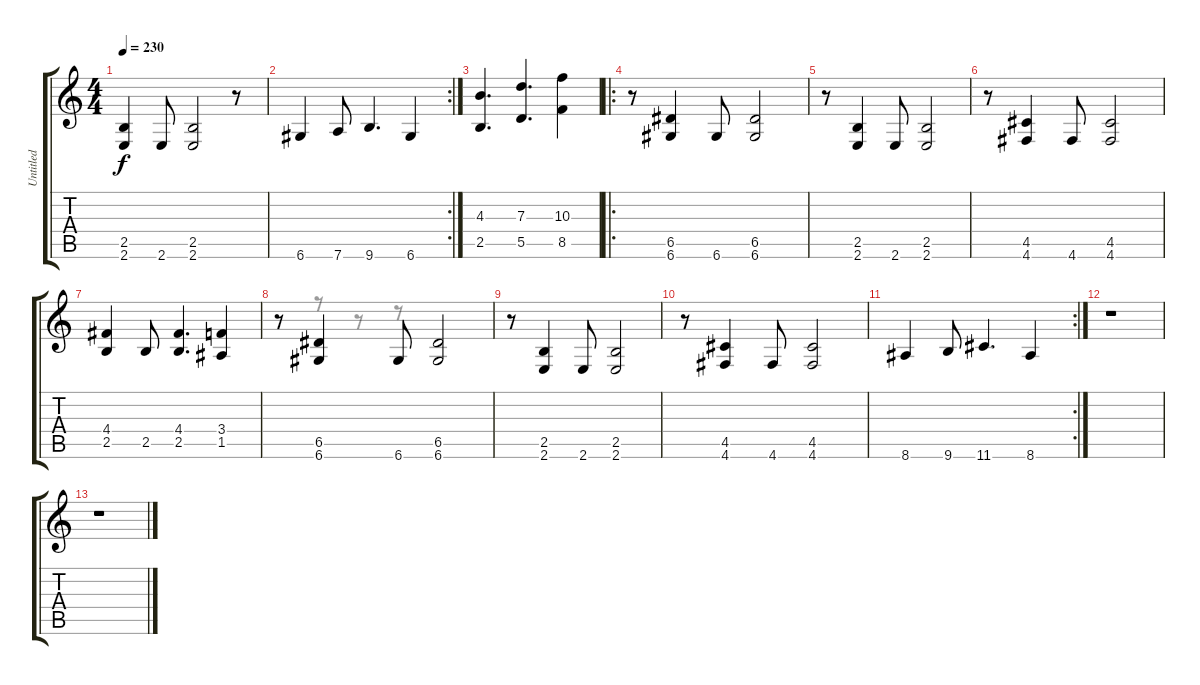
\track ("Untitled" "Untitled") {instrument distortionguitar}
\staff {score tabs}
\tuning (E4 B3 G3 D3 A2 D2) {hide}
\voice
\ts (4 4)
\tempo 230
\clef g2
\ks c
(2.5 2.6).4{dy f} 2.6.8 (2.5 2.6).2 r.8 |
\rc 2
6.6.4 7.6.8 9.6.4{d} 6.6.4 |
(4.3 2.5).4{d} (7.3 5.5).4{d} (10.3 8.5).4 |
\ro
r.8 (6.5 6.6).4 6.6.8 (6.5 6.6).2 |
r.8 (2.5 2.6).4 2.6.8 (2.5 2.6).2 |
r.8 (4.5 4.6).4 4.6.8 (4.5 4.6).2 |
(4.4 2.5).4 2.5.8 (4.4 2.5).4{d} (3.4 1.5).4 |
r.8 (6.5 6.6).4 6.6.8 (6.5 6.6).2 |
r.8 (2.5 2.6).4 2.6.8 (2.5 2.6).2 |
r.8 (4.5 4.6).4 4.6.8 (4.5 4.6).2 |
\rc 2
8.6.4 9.6.8 11.6.4{d} 8.6.4 |
r.1 |
r.1
\voice
\clef g2
\ottava regular
\simile none
\ks c
|
|
|
r.8 |
r.8 |
r.8 |
|
r.8 r.8 r.8 r.8 |
r.8 |
r.8 |
|
|
